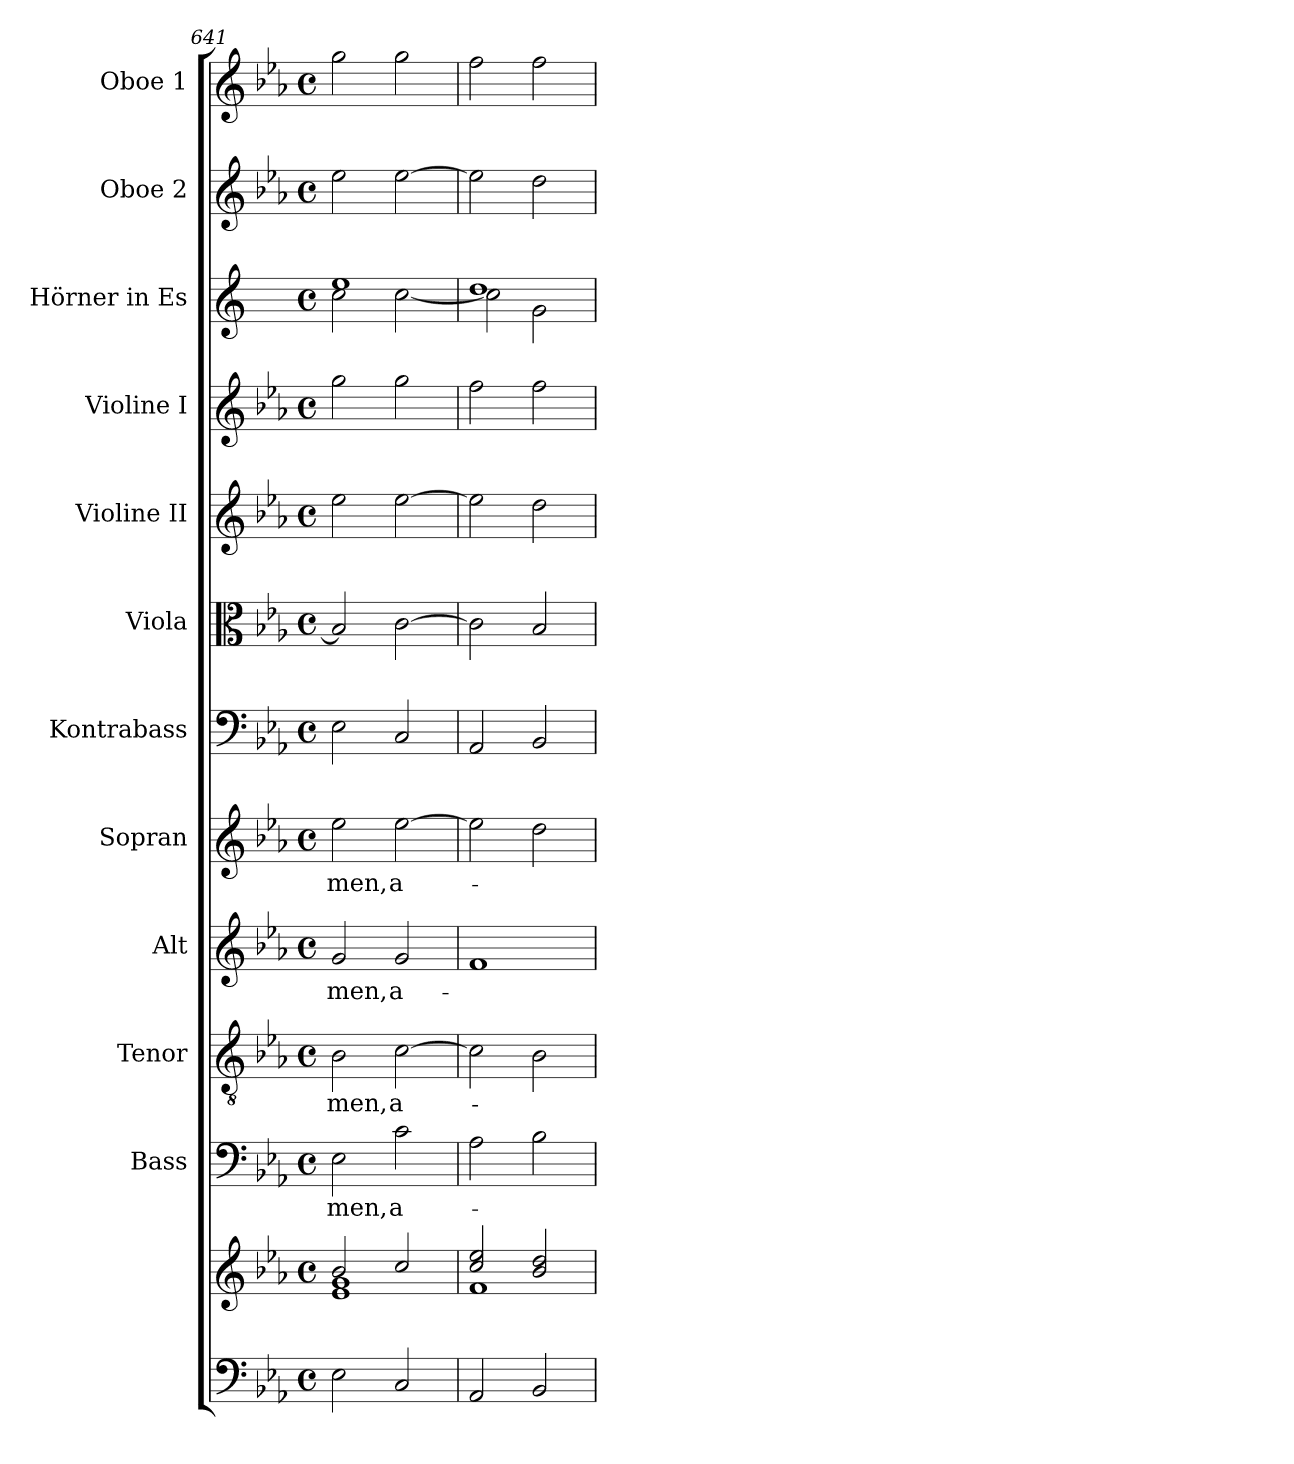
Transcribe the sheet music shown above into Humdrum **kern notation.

**kern	**kern	**kern	**text	**kern	**text	**kern	**text	**kern	**text	**kern	**kern	**kern	**kern	**kern	**kern	**kern
*part12	*part12	*part11	*part11	*part10	*part10	*part9	*part9	*part8	*part8	*part7	*part6	*part5	*part4	*part3	*part2	*part1
*staff13	*staff12	*staff11	*staff11	*staff10	*staff10	*staff9	*staff9	*staff8	*staff8	*staff7	*staff6	*staff5	*staff4	*staff3	*staff2	*staff1
*	*	*I"Bass	*	*I"Tenor	*	*I"Alt	*	*I"Sopran	*	*I"Kontrabass	*I"Viola	*I"Violine II	*I"Violine I	*I"Hörner in Es	*I"Oboe 2	*I"Oboe 1
*	*	*I'B.	*	*I'T.	*	*I'A.	*	*I'S.	*	*I'Kb.	*I'Vla.	*I'Vl. II	*I'Vl. I	*	*I'Ob. 2	*I'Ob. 1
*clefF4	*clefG2	*clefF4	*	*clefGv2	*	*clefG2	*	*clefG2	*	*clefF4	*clefC3	*clefG2	*clefG2	*clefG2	*clefG2	*clefG2
*	*	*	*	*	*	*	*	*	*	*ITrd7c12	*	*	*	*ITrd5c9	*	*
*k[b-e-a-]	*k[b-e-a-]	*k[b-e-a-]	*	*k[b-e-a-]	*	*k[b-e-a-]	*	*k[b-e-a-]	*	*k[b-e-a-]	*k[b-e-a-]	*k[b-e-a-]	*k[b-e-a-]	*k[b-e-a-]	*k[b-e-a-]	*k[b-e-a-]
*E-:	*E-:	*E-:	*	*E-:	*	*E-:	*	*E-:	*	*E-:	*E-:	*E-:	*E-:	*E-:	*E-:	*E-:
*M4/4	*M4/4	*M4/4	*	*M4/4	*	*M4/4	*	*M4/4	*	*M4/4	*M4/4	*M4/4	*M4/4	*M4/4	*M4/4	*M4/4
*met(c)	*met(c)	*met(c)	*	*met(c)	*	*met(c)	*	*met(c)	*	*met(c)	*met(c)	*met(c)	*met(c)	*met(c)	*met(c)	*met(c)
=641	=641	=641	=641	=641	=641	=641	=641	=641	=641	=641	=641	=641	=641	=641	=641	=641
*	*^	*	*	*	*	*	*	*	*	*	*	*	*	*	*	*
!	!	!	!	!LO:LY:b	!	!LO:LY:b	!	!LO:LY:b	!	!LO:LY:b	!	!	!	!	!	!	!
*	*	*	*	*	*	*	*	*	*	*	*	*	*	*	*^	*	*
2E-\	2b-/	1e- 1g	2E-\	-men,	2B-\	-men,	2g/	-men,	2ee-\	-men,	2EE-\	2B-/]	2ee-\	2gg\	1g	2e-\	2ee-\	2gg\
!	!	!	!	!LO:LY:b	!	!LO:LY:b	!	!LO:LY:b	!	!LO:LY:b	!	!	!	!	!	!	!	!
2C/	2cc/	.	2c\	a-	[2c\	a-	2g/	a-	[2ee-\	a-	2CC/	[2c\	[2ee-\	2gg\	.	[<2e-\	[2ee-\	2gg\
=642	=642	=642	=642	=642	=642	=642	=642	=642	=642	=642	=642	=642	=642	=642	=642	=642	=642	=642
2AA-/	2cc/ 2ee-/	1f	2A-\	.	2c\]	.	1f	.	2ee-\]	.	2AAA-/	2c\]	2ee-\]	2ff\	1f	2e-\]	2ee-\]	2ff\
2BB-/	2b-/ 2dd/	.	2B-\	.	2B-\	.	.	.	2dd\	.	2BBB-/	2B-/	2dd\	2ff\	.	2B-\	2dd\	2ff\
*	*v	*v	*	*	*	*	*	*	*	*	*	*	*	*	*v	*v	*	*
=	=	=	=	=	=	=	=	=	=	=	=	=	=	=	=	=
*-	*-	*-	*-	*-	*-	*-	*-	*-	*-	*-	*-	*-	*-	*-	*-	*-
